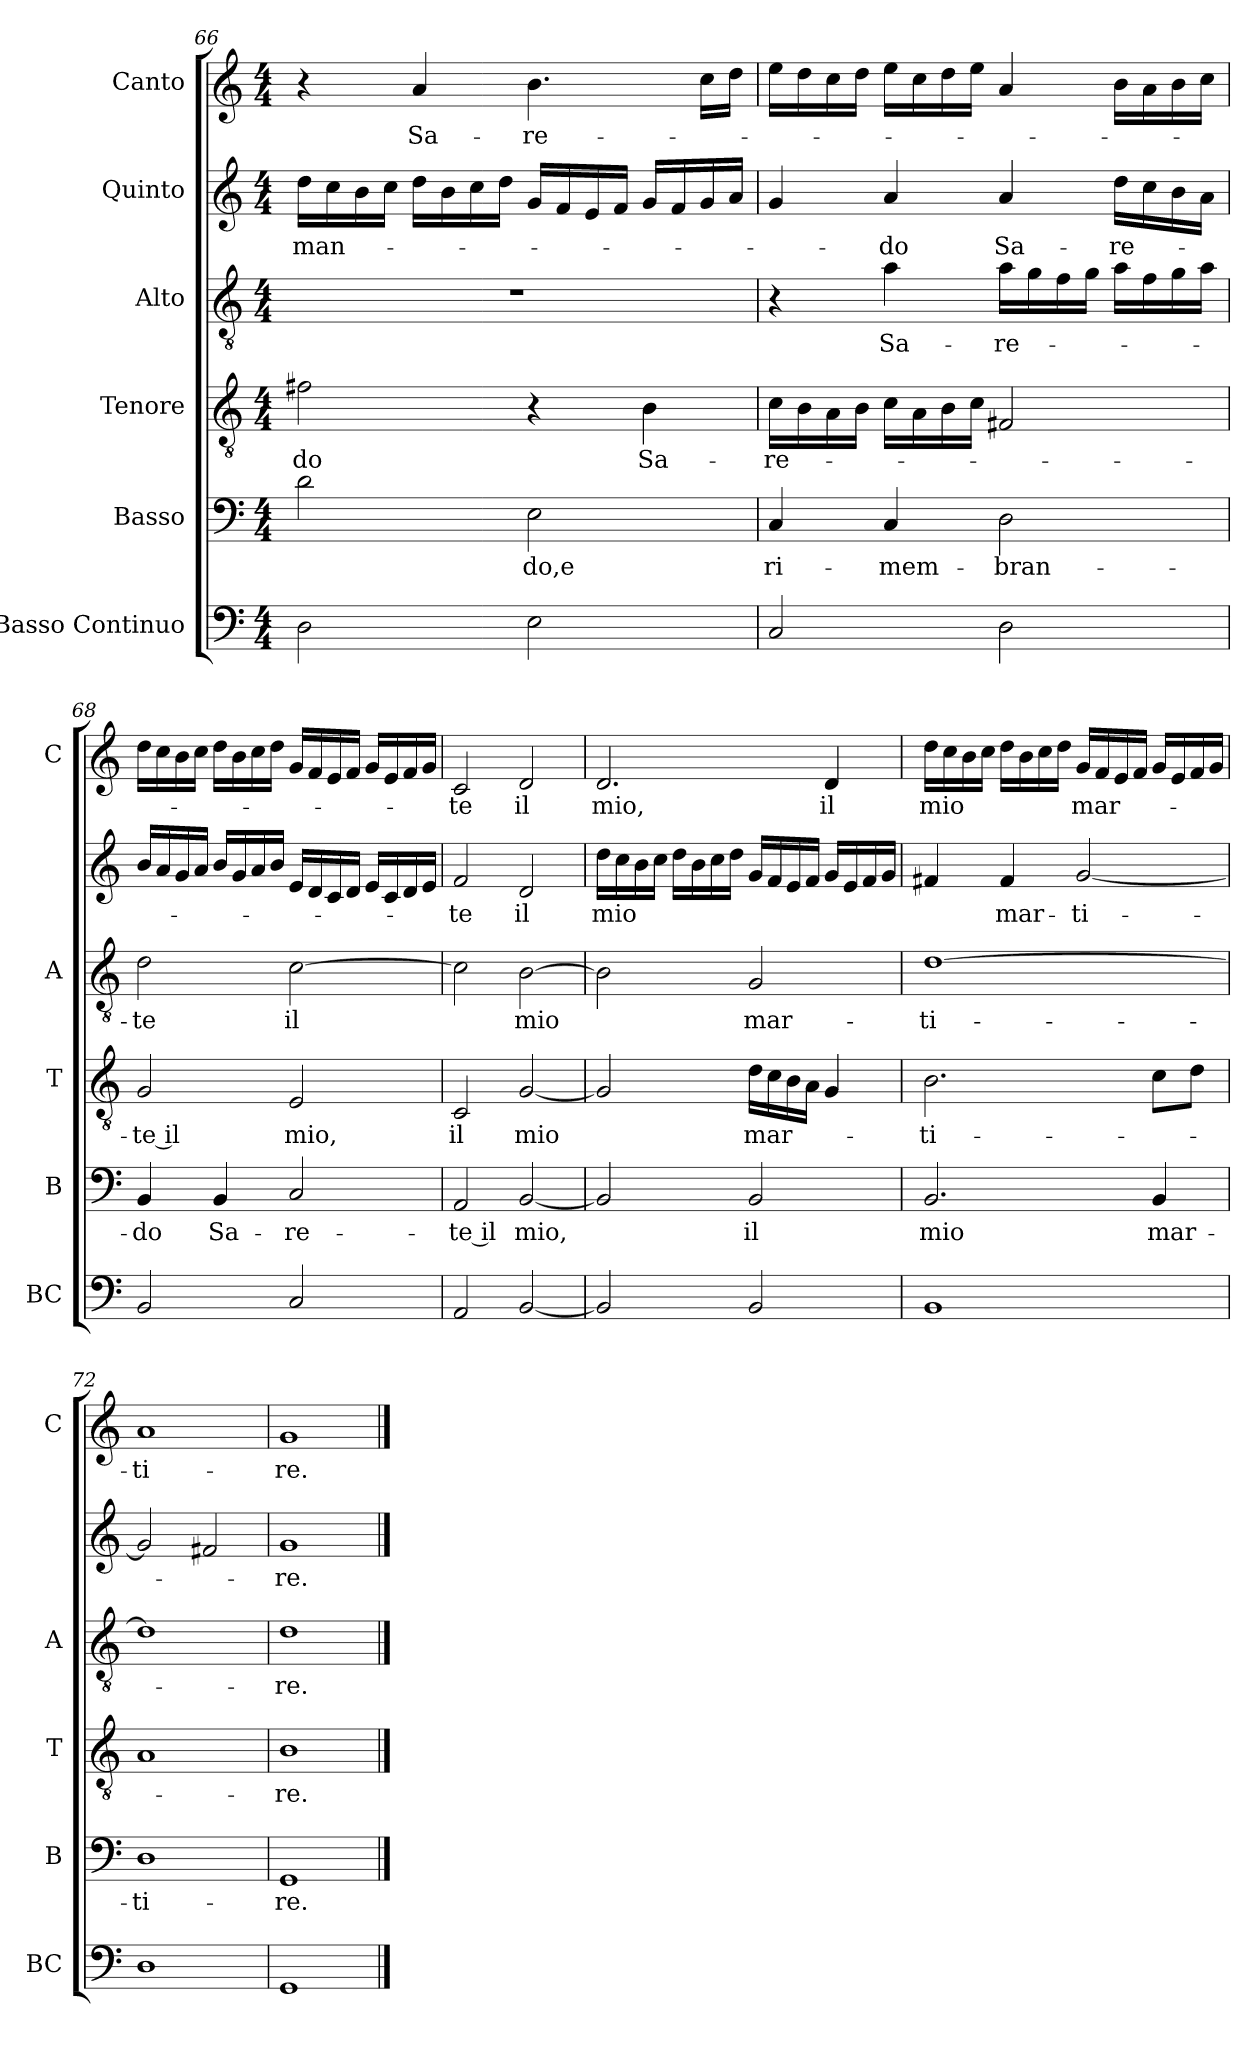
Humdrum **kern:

**kern	**kern	**text	**kern	**text	**kern	**text	**kern	**text	**kern	**text
*part6	*part5	*part5	*part4	*part4	*part3	*part3	*part2	*part2	*part1	*part1
*staff6	*staff5	*staff5	*staff4	*staff4	*staff3	*staff3	*staff2	*staff2	*staff1	*staff1
*I"Basso Continuo	*I"Basso	*	*I"Tenore	*	*I"Alto	*	*I"Quinto	*	*I"Canto	*
*I'BC	*I'B	*	*I'T	*	*I'A	*	*	*	*I'C	*
*clefF4	*clefF4	*	*clefGv2	*	*clefGv2	*	*clefG2	*	*clefG2	*
*k[]	*k[]	*	*k[]	*	*k[]	*	*k[]	*	*k[]	*
*C:	*C:	*	*C:	*	*C:	*	*C:	*	*C:	*
*M4/4	*M4/4	*	*M4/4	*	*M4/4	*	*M4/4	*	*M4/4	*
=66	=66	=66	=66	=66	=66	=66	=66	=66	=66	=66
!	!	!	!	!LO:LY:b	!	!	!	!LO:LY:b	!	!
2D\	2d\	.	2f#X\	-do	1r	.	16dd\LL	-man-	4r	.
.	.	.	.	.	.	.	16cc\	.	.	.
.	.	.	.	.	.	.	16b\	.	.	.
.	.	.	.	.	.	.	16cc\JJ	.	.	.
!	!	!	!	!	!	!	!	!	!	!LO:LY:b
.	.	.	.	.	.	.	16dd\LL	.	4a/	Sa-
.	.	.	.	.	.	.	16b\	.	.	.
.	.	.	.	.	.	.	16cc\	.	.	.
.	.	.	.	.	.	.	16dd\JJ	.	.	.
!	!	!LO:LY:b	!	!	!	!	!	!	!	!LO:LY:b
2E\	2E\	-do,e	4r	.	.	.	16g/LL	.	4.b\	-re-
.	.	.	.	.	.	.	16f/	.	.	.
.	.	.	.	.	.	.	16e/	.	.	.
.	.	.	.	.	.	.	16f/JJ	.	.	.
!	!	!	!	!LO:LY:b	!	!	!	!	!	!
.	.	.	4B\	Sa-	.	.	16g/LL	.	.	.
.	.	.	.	.	.	.	16f/	.	.	.
.	.	.	.	.	.	.	16g/	.	16cc\LL	.
.	.	.	.	.	.	.	16a/JJ	.	16dd\JJ	.
!!LO:LB:g=z
=67	=67	=67	=67	=67	=67	=67	=67	=67	=67	=67
!	!	!LO:LY:b	!	!LO:LY:b	!	!	!	!	!	!
2C/	4C/	ri-	16c\LL	-re-	4r	.	4g/	.	16ee\LL	.
.	.	.	16B\	.	.	.	.	.	16dd\	.
.	.	.	16A\	.	.	.	.	.	16cc\	.
.	.	.	16B\JJ	.	.	.	.	.	16dd\JJ	.
!	!	!LO:LY:b	!	!	!	!LO:LY:b	!	!LO:LY:b	!	!
.	4C/	-mem-	16c\LL	.	4a\	Sa-	4a/	-do	16ee\LL	.
.	.	.	16A\	.	.	.	.	.	16cc\	.
.	.	.	16B\	.	.	.	.	.	16dd\	.
.	.	.	16c\JJ	.	.	.	.	.	16ee\JJ	.
!	!	!LO:LY:b	!	!	!	!LO:LY:b	!	!LO:LY:b	!	!
2D\	2D\	-bran-	2F#X/	.	16a\LL	-re-	4a/	Sa-	4a/	.
.	.	.	.	.	16g\	.	.	.	.	.
.	.	.	.	.	16f\	.	.	.	.	.
.	.	.	.	.	16g\JJ	.	.	.	.	.
!	!	!	!	!	!	!	!	!LO:LY:b	!	!
.	.	.	.	.	16a\LL	.	16dd\LL	-re-	16b\LL	.
.	.	.	.	.	16f\	.	16cc\	.	16a\	.
.	.	.	.	.	16g\	.	16b\	.	16b\	.
.	.	.	.	.	16a\JJ	.	16a\JJ	.	16cc\JJ	.
=68	=68	=68	=68	=68	=68	=68	=68	=68	=68	=68
!	!	!LO:LY:b	!	!LO:LY:b	!	!LO:LY:b	!	!	!	!
2BB/	4BB/	-do	2G/	-te il	2d\	-te	16b/LL	.	16dd\LL	.
.	.	.	.	.	.	.	16a/	.	16cc\	.
.	.	.	.	.	.	.	16g/	.	16b\	.
.	.	.	.	.	.	.	16a/JJ	.	16cc\JJ	.
!	!	!LO:LY:b	!	!	!	!	!	!	!	!
.	4BB/	Sa-	.	.	.	.	16b/LL	.	16dd\LL	.
.	.	.	.	.	.	.	16g/	.	16b\	.
.	.	.	.	.	.	.	16a/	.	16cc\	.
.	.	.	.	.	.	.	16b/JJ	.	16dd\JJ	.
!	!	!LO:LY:b	!	!LO:LY:b	!	!LO:LY:b	!	!	!	!
2C/	2C/	-re-	2E/	mio,	[2c\	il	16e/LL	.	16g/LL	.
.	.	.	.	.	.	.	16d/	.	16f/	.
.	.	.	.	.	.	.	16c/	.	16e/	.
.	.	.	.	.	.	.	16d/JJ	.	16f/JJ	.
.	.	.	.	.	.	.	16e/LL	.	16g/LL	.
.	.	.	.	.	.	.	16c/	.	16e/	.
.	.	.	.	.	.	.	16d/	.	16f/	.
.	.	.	.	.	.	.	16e/JJ	.	16g/JJ	.
=69	=69	=69	=69	=69	=69	=69	=69	=69	=69	=69
!	!	!LO:LY:b	!	!LO:LY:b	!	!	!	!LO:LY:b	!	!LO:LY:b
2AA/	2AA/	-te il	2C/	il	2c\]	.	2f/	-te	2c/	-te
!	!	!LO:LY:b	!	!LO:LY:b	!	!LO:LY:b	!	!LO:LY:b	!	!LO:LY:b
[2BB/	[2BB/	mio,	[2G/	mio	[2B\	mio	2d/	il	2d/	il
=70	=70	=70	=70	=70	=70	=70	=70	=70	=70	=70
!	!	!	!	!	!	!	!	!LO:LY:b	!	!LO:LY:b
2BB/]	2BB/]	.	2G/]	.	2B\]	.	16dd\LL	mio	2.d/	mio,
.	.	.	.	.	.	.	16cc\	.	.	.
.	.	.	.	.	.	.	16b\	.	.	.
.	.	.	.	.	.	.	16cc\JJ	.	.	.
.	.	.	.	.	.	.	16dd\LL	.	.	.
.	.	.	.	.	.	.	16b\	.	.	.
.	.	.	.	.	.	.	16cc\	.	.	.
.	.	.	.	.	.	.	16dd\JJ	.	.	.
!	!	!LO:LY:b	!	!LO:LY:b	!	!LO:LY:b	!	!	!	!
2BB/	2BB/	il	16d\LL	mar-	2G/	mar-	16g/LL	.	.	.
.	.	.	16c\	.	.	.	16f/	.	.	.
.	.	.	16B\	.	.	.	16e/	.	.	.
.	.	.	16A\JJ	.	.	.	16f/JJ	.	.	.
!	!	!	!	!	!	!	!	!	!	!LO:LY:b
.	.	.	4G/	.	.	.	16g/LL	.	4d/	il
.	.	.	.	.	.	.	16e/	.	.	.
.	.	.	.	.	.	.	16f/	.	.	.
.	.	.	.	.	.	.	16g/JJ	.	.	.
!!LO:LB:g=z
=71	=71	=71	=71	=71	=71	=71	=71	=71	=71	=71
!	!	!LO:LY:b	!	!LO:LY:b	!	!LO:LY:b	!	!	!	!LO:LY:b
1BB	2.BB/	mio	2.B\	-ti-	[1d	-ti-	4f#X/	.	16dd\LL	mio
.	.	.	.	.	.	.	.	.	16cc\	.
.	.	.	.	.	.	.	.	.	16b\	.
.	.	.	.	.	.	.	.	.	16cc\JJ	.
!	!	!	!	!	!	!	!	!LO:LY:b	!	!
.	.	.	.	.	.	.	4f#/	mar-	16dd\LL	.
.	.	.	.	.	.	.	.	.	16b\	.
.	.	.	.	.	.	.	.	.	16cc\	.
.	.	.	.	.	.	.	.	.	16dd\JJ	.
!	!	!	!	!	!	!	!	!LO:LY:b	!	!LO:LY:b
.	.	.	.	.	.	.	[2g/	-ti-	16g/LL	mar-
.	.	.	.	.	.	.	.	.	16f/	.
.	.	.	.	.	.	.	.	.	16e/	.
.	.	.	.	.	.	.	.	.	16f/JJ	.
!	!	!LO:LY:b	!	!	!	!	!	!	!	!
.	4BB/	mar-	8c\L	.	.	.	.	.	16g/LL	.
.	.	.	.	.	.	.	.	.	16e/	.
.	.	.	8d\J	.	.	.	.	.	16f/	.
.	.	.	.	.	.	.	.	.	16g/JJ	.
=72	=72	=72	=72	=72	=72	=72	=72	=72	=72	=72
!	!	!LO:LY:b	!	!	!	!	!	!	!	!LO:LY:b
1D	1D	-ti-	1A	.	1d]	.	2g/]	.	1a	-ti-
.	.	.	.	.	.	.	2f#X/	.	.	.
=73	=73	=73	=73	=73	=73	=73	=73	=73	=73	=73
!	!	!LO:LY:b	!	!LO:LY:b	!	!LO:LY:b	!	!LO:LY:b	!	!LO:LY:b
1GG	1GG	-re.	1B	-re.	1d	-re.	1g	-re.	1g	-re.
==	==	==	==	==	==	==	==	==	==	==
*-	*-	*-	*-	*-	*-	*-	*-	*-	*-	*-
